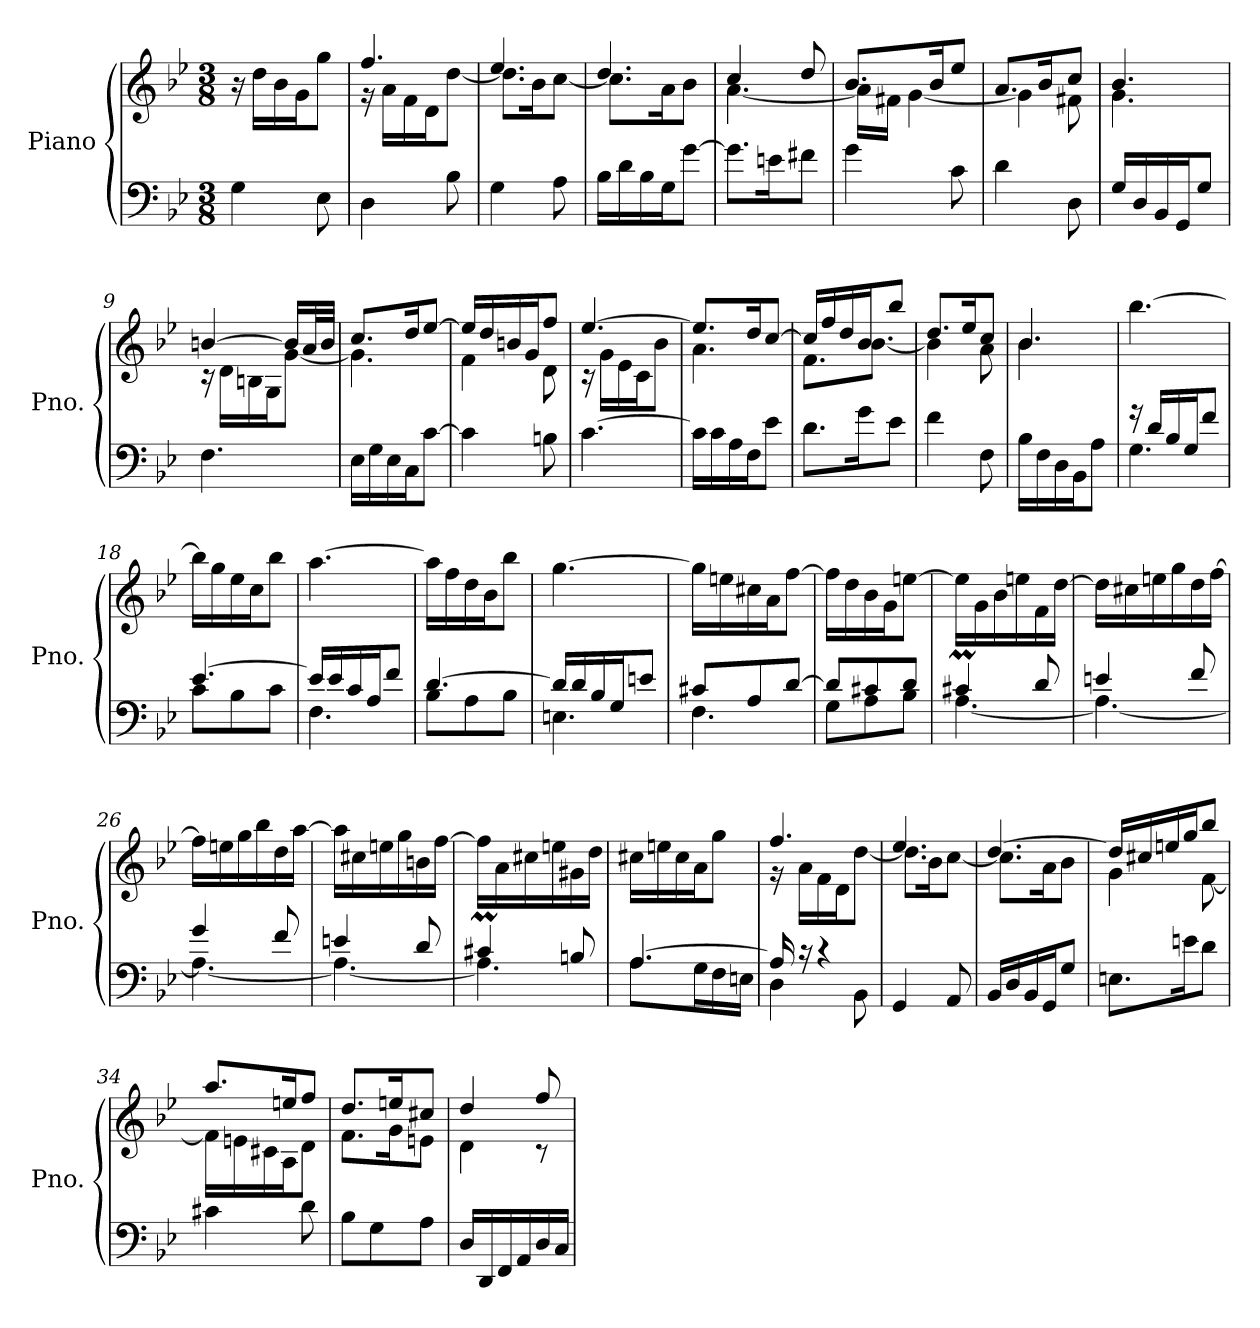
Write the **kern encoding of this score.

**kern	**kern
*part1	*part1
*staff2	*staff1
*I"Piano	*
*I'Pno.	*
*clefF4	*clefG2
*k[b-e-]	*k[b-e-]
*M3/8	*M3/8
*MM30	*MM30
=1	=1
4G\	16r
.	16dd\LL
.	16b-\
.	16g\J
8E-\	8gg\J
=2	=2
*	*^
4D\	4.ff/	16r
.	.	16a\LL
.	.	16f\
.	.	16d\J
8B-\	.	[8dd\J
=3	=3	=3
4G\	4.ee-/	8.dd\L]
.	.	16b-\K
8A\	.	[8cc\J
=4	=4	=4
16B-\LL	4.dd/	8.cc\L]
16d\	.	.
16B-\	.	.
16G\J	.	16a\K
[8g\J	.	8b-\J
=5	=5	=5
8.g\L]	4cc/	[4.a\
16en\K	.	.
8f#X\J	8dd/	.
=6	=6	=6
4g\	8.b-/L	16a\LL]
.	.	16f#X\JJ
.	.	[4g\
.	16b-/K	.
8c\	8ee-/J	.
=7	=7	=7
4d\	8.a/L	4g\]
.	16b-/K	.
8D\	8cc/J	8f#X\
!!LO:LB:g=z	!!
=8	=8	=8
16G/LL	4.b-/	4.g\
16D/	.	.
16BB-/	.	.
16GG/J	.	.
8G/J	.	.
=9	=9	=9
4.F\	[4bn/	16r
.	.	16d\LL
.	.	16Bn\
.	.	16G\J
.	16b/LL]	[8g\J
.	32a/L	.
.	32b/JJJ	.
=10	=10	=10
16E-\LL	8.cc/L	4.g\]
16G\	.	.
16E-\	.	.
16C\J	16dd/K	.
[8c\J	[8ee-/J	.
=11	=11	=11
4c\]	16ee-/LL]	4f\
.	16dd/	.
.	16bn/	.
.	16g/J	.
8Bn\	8ff/J	8d\
=12	=12	=12
[4.c\	[4.ee-/	16r
.	.	16g\LL
.	.	16e-\
.	.	16c\J
.	.	8b-\J
=13	=13	=13
16c\LL]	8.ee-/L]	4.a\
16c\	.	.
16A\	.	.
16F\J	16dd/K	.
8e-\J	[8cc/J	.
=14	=14	=14
8.d\L	16cc/LL]	8.f\L
.	16ff/	.
.	16dd/	.
16g\K	16b-/J	[8.b-\J
8e-\J	8bb-/J	.
!!LO:LB:g=z	!!
=15	=15	=15
4f\	8.dd/L	4b-\]
.	16ee-/K	.
8F\	8cc/J	8a\
=16	=16	=16
16B-\LL	4.b-/	4.b-\
16F\	.	.
16D\	.	.
16BB-\J	.	.
8A\J	.	.
*	*v	*v
=17	=17
*^	*
16r	4.G\	[4.bb-\
16d/LL	.	.
16B-/	.	.
16G/J	.	.
8f/J	.	.
=18	=18	=18
[4.e-/	8c\L	16bb-\LL]
.	.	16gg\
.	8B-\	16ee-\
.	.	16cc\J
.	8c\J	8bb-\J
=19	=19	=19
16e-/LL]	4.F\	[4.aa\
16e-/	.	.
16c/	.	.
16A/J	.	.
8f/J	.	.
=20	=20	=20
[4.d/	8B-\L	16aa\LL]
.	.	16ff\
.	8A\	16dd\
.	.	16b-\J
.	8B-\J	8bb-\J
=21	=21	=21
16d/LL]	4.En\	[4.gg\
16d/	.	.
16B-/	.	.
16G/J	.	.
8en/J	.	.
!!LO:LB:g=z
=22	=22	=22
8c#X/L	4.F\	16gg\LL]
.	.	16een\
8A/	.	16cc#X\
.	.	16a\J
[8d/J	.	[8ff\J
=23	=23	=23
8d/L]	8G\L	16ff\LL]
.	.	16dd\
8c#X/	8A\	16b-\
.	.	16g\J
8d/J	8B-\J	[8een\J
=24	=24	=24
4c#Xm/	[4.A\	16ee\LL]
.	.	16g\
.	.	16b-\
.	.	16een\
8d/	.	16f\
.	.	[16dd\JJ
=25	=25	=25
4en/	4.A\_	16dd\LL]
.	.	16cc#X\
.	.	16een\
.	.	16gg\
8f/	.	16dd\
.	.	[16ff\JJ
=26	=26	=26
4g/	4.A\_	16ff\LL]
.	.	16een\
.	.	16gg\
.	.	16bb-\
8f/	.	16dd\
.	.	[16aa\JJ
=27	=27	=27
4en/	4.A\_	16aa\LL]
.	.	16cc#X\
.	.	16een\
.	.	16gg\
8d/	.	16bn\
.	.	[16ff\JJ
!!LO:LB:g=z
=28	=28	=28
4c#Xm/	4.A\]	16ff\LL]
.	.	16a\
.	.	16cc#X\
.	.	16een\
8Bn/	.	16g#X\
.	.	16dd\JJ
=29	=29	=29
[4.A/	8.A\L	16cc#X\LL
.	.	16een\
.	.	16cc#\
.	16G\L	16a\J
.	16F\	8gg\J
.	16En\JJ	.
=30	=30	=30
*	*	*^
16A/]	4D\	4.ff/	16r
16r	.	.	16a\LL
4r	.	.	16f\
.	.	.	16d\J
.	8BB-\	.	[8dd\J
*v	*v	*	*
=31	=31	=31
4GG/	4.ee-/	8.dd\L]
.	.	16b-\K
8AA/	.	[8cc\J
=32	=32	=32
16BB-/LL	[4.dd/	8.cc\L]
16D/	.	.
16BB-/	.	.
16GG/J	.	16a\K
8G/J	.	8b-\J
=33	=33	=33
8.En\L	16dd/LL]	4g\
.	16cc#X/	.
.	16een/	.
16en\K	16gg/J	.
8d\J	8bb-/J	[8f\
!!LO:LB:g=z	!!
=34	=34	=34
4c#X\	8.aa/L	16f\LL]
.	.	16en\
.	.	16c#X\
.	16een/K	16A\J
8d\	8ff/J	8d\J
=35	=35	=35
8B-\L	8.dd/L	8.f\L
8G\	.	.
.	16een/K	16g\K
8A\J	8cc#X/J	8en\J
=36	=36	=36
16D/LL	4dd/	4d\
16DD/	.	.
16FF/	.	.
16AA/	.	.
16D/	8ff/	8r
16C/JJ	.	.
*	*v	*v
=	=
*-	*-
